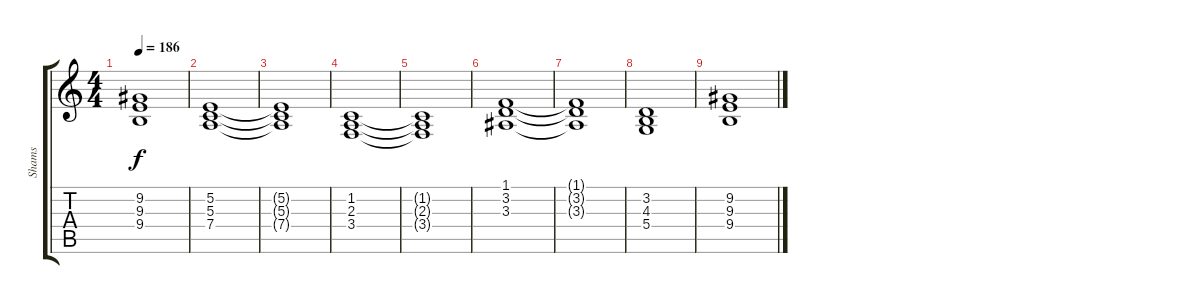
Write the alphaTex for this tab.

\track ("Shams" "Shams") {instrument stringensemble1}
\staff {score tabs}
\tuning (E4 B3 G3 D3 A2 E2) {hide}
\ts (4 4)
\tempo 186
\clef g2
\ks c
(9.2 9.3 9.4).1{dy f} |
(5.2 5.3 7.4).1 |
(5.2{t} 5.3{t} 7.4{t}).1 |
(1.2 2.3 3.4).1 |
(1.2{t} 2.3{t} 3.4{t}).1 |
(1.1 3.2 3.3).1 |
(1.1{t} 3.2{t} 3.3{t}).1 |
(3.2 4.3 5.4).1 |
(9.2 9.3 9.4).1
